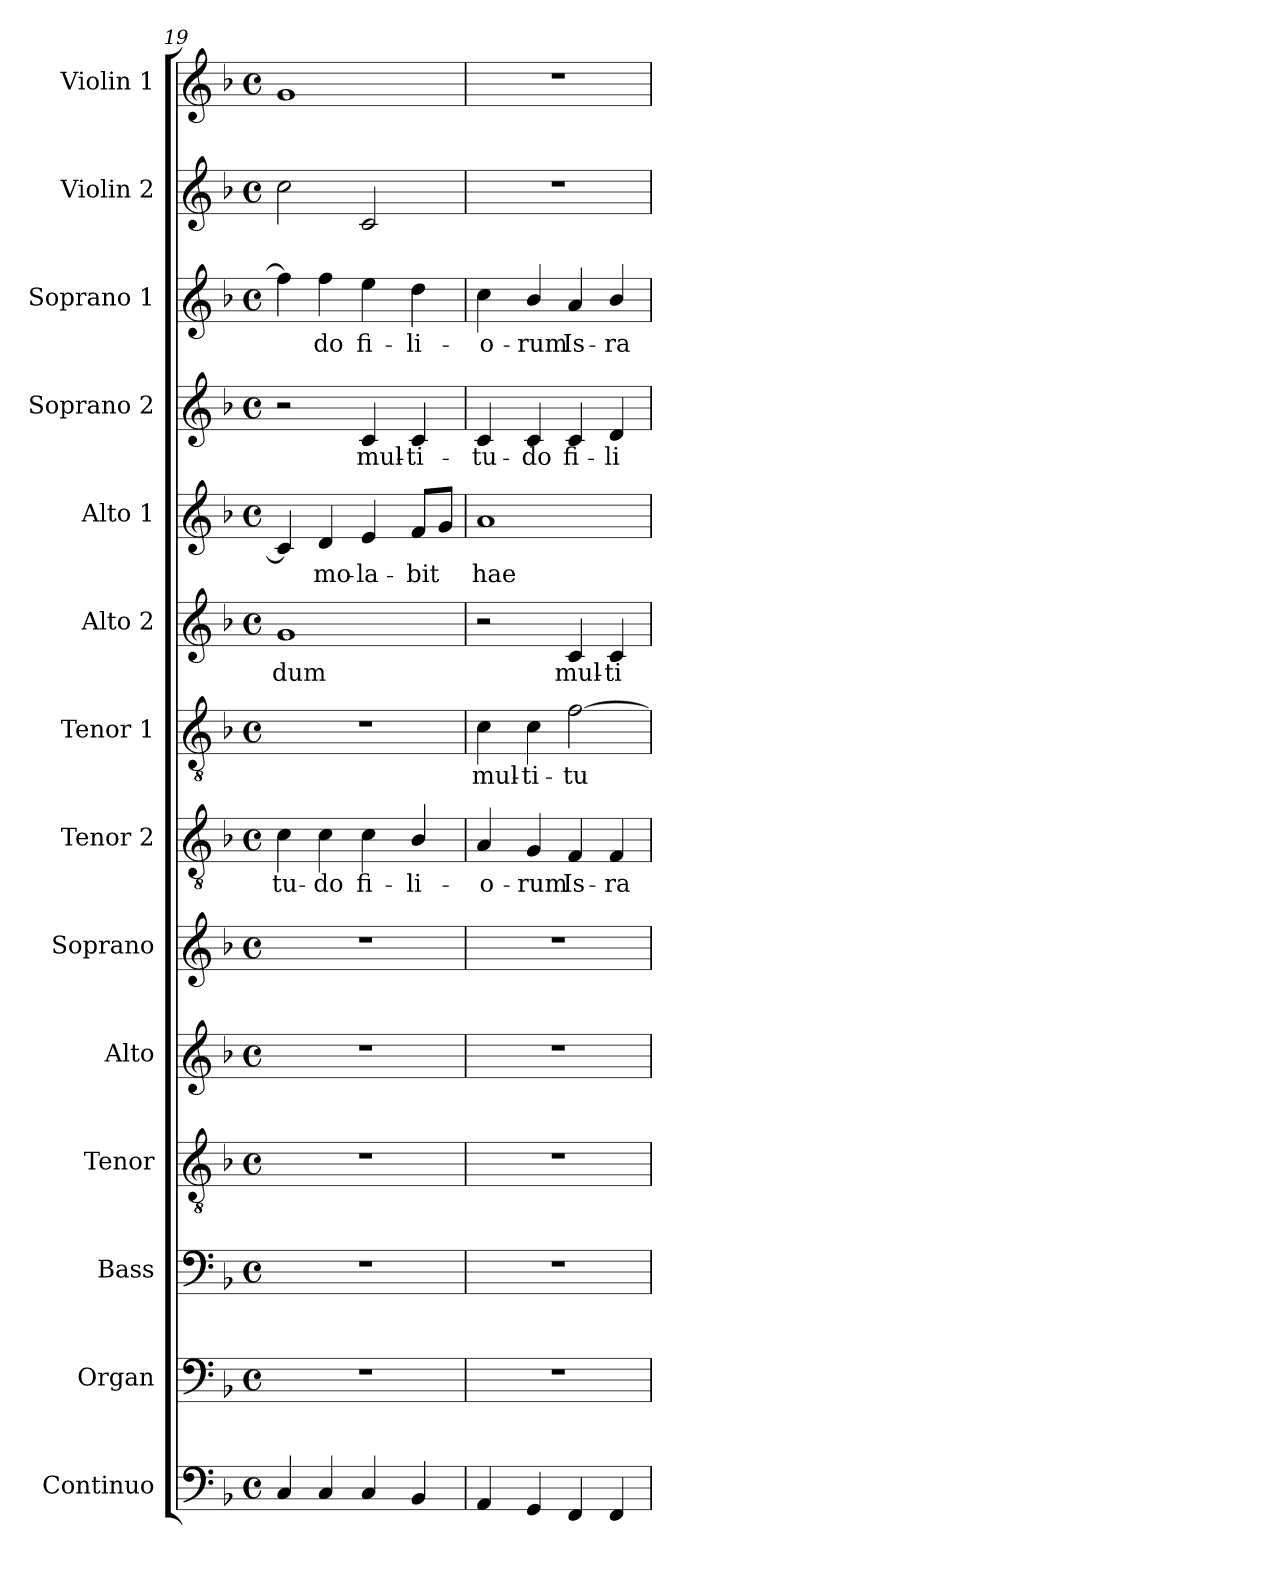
**kern	**kern	**kern	**kern	**kern	**kern	**kern	**text	**kern	**text	**kern	**text	**kern	**text	**kern	**text	**kern	**text	**kern	**kern
*part14	*part13	*part12	*part11	*part10	*part9	*part8	*part8	*part7	*part7	*part6	*part6	*part5	*part5	*part4	*part4	*part3	*part3	*part2	*part1
*staff14	*staff13	*staff12	*staff11	*staff10	*staff9	*staff8	*staff8	*staff7	*staff7	*staff6	*staff6	*staff5	*staff5	*staff4	*staff4	*staff3	*staff3	*staff2	*staff1
*I"Continuo	*I"Organ	*I"Bass	*I"Tenor	*I"Alto	*I"Soprano	*I"Tenor 2	*	*I"Tenor 1	*	*I"Alto 2	*	*I"Alto 1	*	*I"Soprano 2	*	*I"Soprano 1	*	*I"Violin 2	*I"Violin 1
*I'Cont.	*I'Org.	*I'B.	*I'T.	*I'A.	*I'S.	*I'T2.	*	*I'T1.	*	*I'A2.	*	*I'A1.	*	*I'S2.	*	*I'S1.	*	*I'Vln. 2	*I'Vln. 1
*clefF4	*clefF4	*clefF4	*clefGv2	*clefG2	*clefG2	*clefGv2	*	*clefGv2	*	*clefG2	*	*clefG2	*	*clefG2	*	*clefG2	*	*clefG2	*clefG2
*	*	*	*ITrd7c12	*	*	*ITrd7c12	*	*ITrd7c12	*	*	*	*	*	*	*	*	*	*	*
*k[b-]	*k[b-]	*k[b-]	*k[b-]	*k[b-]	*k[b-]	*k[b-]	*	*k[b-]	*	*k[b-]	*	*k[b-]	*	*k[b-]	*	*k[b-]	*	*k[b-]	*k[b-]
*F:	*F:	*F:	*F:	*F:	*F:	*F:	*	*F:	*	*F:	*	*F:	*	*F:	*	*F:	*	*F:	*F:
*M4/4	*M4/4	*M4/4	*M4/4	*M4/4	*M4/4	*M4/4	*	*M4/4	*	*M4/4	*	*M4/4	*	*M4/4	*	*M4/4	*	*M4/4	*M4/4
*met(c)	*met(c)	*met(c)	*met(c)	*met(c)	*met(c)	*met(c)	*	*met(c)	*	*met(c)	*	*met(c)	*	*met(c)	*	*met(c)	*	*met(c)	*met(c)
=19	=19	=19	=19	=19	=19	=19	=19	=19	=19	=19	=19	=19	=19	=19	=19	=19	=19	=19	=19
!	!	!	!	!	!	!	!LO:LY:b:color=#000000	!	!	!	!	!	!	!	!	!	!	!	!
!	!	!	!	!	!	!	!	!	!	!	!LO:LY:b:color=#000000	!	!	!	!	!	!	!	!
4Ci/	1r	1r	1r	1r	1r	4Ci\	-tu-	1r	.	1gi	-dum	4ci/]	.	2r	.	4ffi\]	.	2cci\	1gi
!	!	!	!	!	!	!	!LO:LY:b:color=#000000	!	!	!	!	!	!	!	!	!	!	!	!
!	!	!	!	!	!	!	!	!	!	!	!	!	!LO:LY:b:color=#000000	!	!	!	!	!	!
!	!	!	!	!	!	!	!	!	!	!	!	!	!	!	!	!	!LO:LY:b:color=#000000	!	!
4Ci/	.	.	.	.	.	4Ci\	-do	.	.	.	.	4di/	-mo-	.	.	4ffi\	-do	.	.
!	!	!	!	!	!	!	!LO:LY:b:color=#000000	!	!	!	!	!	!	!	!	!	!	!	!
!	!	!	!	!	!	!	!	!	!	!	!	!	!LO:LY:b:color=#000000	!	!	!	!	!	!
!	!	!	!	!	!	!	!	!	!	!	!	!	!	!	!LO:LY:b:color=#000000	!	!	!	!
!	!	!	!	!	!	!	!	!	!	!	!	!	!	!	!	!	!LO:LY:b:color=#000000	!	!
4Ci/	.	.	.	.	.	4Ci\	fi-	.	.	.	.	4ei/	-la-	4ci/	mul-	4eei\	fi-	2ci/	.
!	!	!	!	!	!	!	!LO:LY:b:color=#000000	!	!	!	!	!	!	!	!	!	!	!	!
!	!	!	!	!	!	!	!	!	!	!	!	!	!LO:LY:b:color=#000000	!	!	!	!	!	!
!	!	!	!	!	!	!	!	!	!	!	!	!	!	!	!LO:LY:b:color=#000000	!	!	!	!
!	!	!	!	!	!	!	!	!	!	!	!	!	!	!	!	!	!LO:LY:b:color=#000000	!	!
4BB-i/	.	.	.	.	.	4BB-i/	-li-	.	.	.	.	8fi/L	-bit	4ci/	-ti-	4ddi\	-li-	.	.
.	.	.	.	.	.	.	.	.	.	.	.	8gi/J	.	.	.	.	.	.	.
!!LO:PB:g=z
=20	=20	=20	=20	=20	=20	=20	=20	=20	=20	=20	=20	=20	=20	=20	=20	=20	=20	=20	=20
!	!	!	!	!	!	!	!LO:LY:b:color=#000000	!	!	!	!	!	!	!	!	!	!	!	!
!	!	!	!	!	!	!	!	!	!LO:LY:b:color=#000000	!	!	!	!	!	!	!	!	!	!
!	!	!	!	!	!	!	!	!	!	!	!	!	!LO:LY:b:color=#000000	!	!	!	!	!	!
!	!	!	!	!	!	!	!	!	!	!	!	!	!	!	!LO:LY:b:color=#000000	!	!	!	!
!	!	!	!	!	!	!	!	!	!	!	!	!	!	!	!	!	!LO:LY:b:color=#000000	!	!
4AAi/	1r	1r	1r	1r	1r	4AAi/	-o-	4Ci\	mul-	2r	.	1ai	hae-	4ci/	-tu-	4cci\	-o-	1r	1r
!	!	!	!	!	!	!	!LO:LY:b:color=#000000	!	!	!	!	!	!	!	!	!	!	!	!
!	!	!	!	!	!	!	!	!	!LO:LY:b:color=#000000	!	!	!	!	!	!	!	!	!	!
!	!	!	!	!	!	!	!	!	!	!	!	!	!	!	!LO:LY:b:color=#000000	!	!	!	!
!	!	!	!	!	!	!	!	!	!	!	!	!	!	!	!	!	!LO:LY:b:color=#000000	!	!
4GGi/	.	.	.	.	.	4GGi/	-rum	4Ci\	-ti-	.	.	.	.	4ci/	-do	4b-i/	-rum	.	.
!	!	!	!	!	!	!	!LO:LY:b:color=#000000	!	!	!	!	!	!	!	!	!	!	!	!
!	!	!	!	!	!	!	!	!	!LO:LY:b:color=#000000	!	!	!	!	!	!	!	!	!	!
!	!	!	!	!	!	!	!	!	!	!	!LO:LY:b:color=#000000	!	!	!	!	!	!	!	!
!	!	!	!	!	!	!	!	!	!	!	!	!	!	!	!LO:LY:b:color=#000000	!	!	!	!
!	!	!	!	!	!	!	!	!	!	!	!	!	!	!	!	!	!LO:LY:b:color=#000000	!	!
4FFi/	.	.	.	.	.	4FFi/	Is-	[2Fi\	-tu-	4ci/	mul-	.	.	4ci/	fi-	4ai/	Is-	.	.
!	!	!	!	!	!	!	!LO:LY:b:color=#000000	!	!	!	!	!	!	!	!	!	!	!	!
!	!	!	!	!	!	!	!	!	!	!	!LO:LY:b:color=#000000	!	!	!	!	!	!	!	!
!	!	!	!	!	!	!	!	!	!	!	!	!	!	!	!LO:LY:b:color=#000000	!	!	!	!
!	!	!	!	!	!	!	!	!	!	!	!	!	!	!	!	!	!LO:LY:b:color=#000000	!	!
4FFi/	.	.	.	.	.	4FFi/	-ra-	.	.	4ci/	-ti-	.	.	4di/	-li-	4b-i/	-ra-	.	.
=	=	=	=	=	=	=	=	=	=	=	=	=	=	=	=	=	=	=	=
*-	*-	*-	*-	*-	*-	*-	*-	*-	*-	*-	*-	*-	*-	*-	*-	*-	*-	*-	*-
